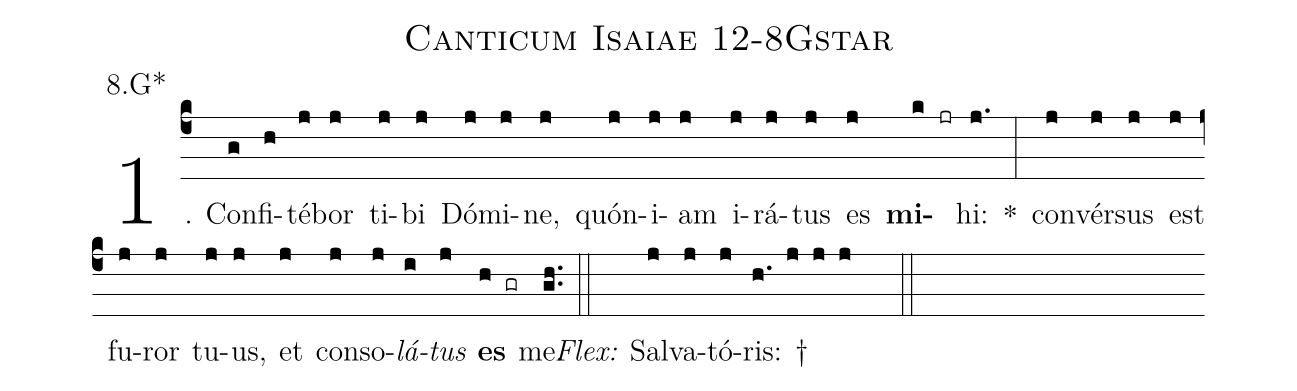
name: Canticum Isaiae 12-8Gstar;
annotation: 8.G*;
%%
(c4)1. Con(g)fi(h)té(j)bor(j) ti(j)bi(j) Dó(j)mi(j)ne,(j) quón(j)i(j)am(j) i(j)rá(j)tus(j) es(j) <b>mi</b>(k jr)hi:(j.) *(:) con(j)vér(j)sus(j) est(j) fu(j)ror(j) tu(j)us,(j) et(j) con(j)so(j)<i>lá</i>(i)<i>tus</i>(j) <b>es</b>(h gr) me.(gh..) (::)
<i>Flex:</i>()  Sal(j)va(j)tó(j)ris: †(h. j j j  ::)
